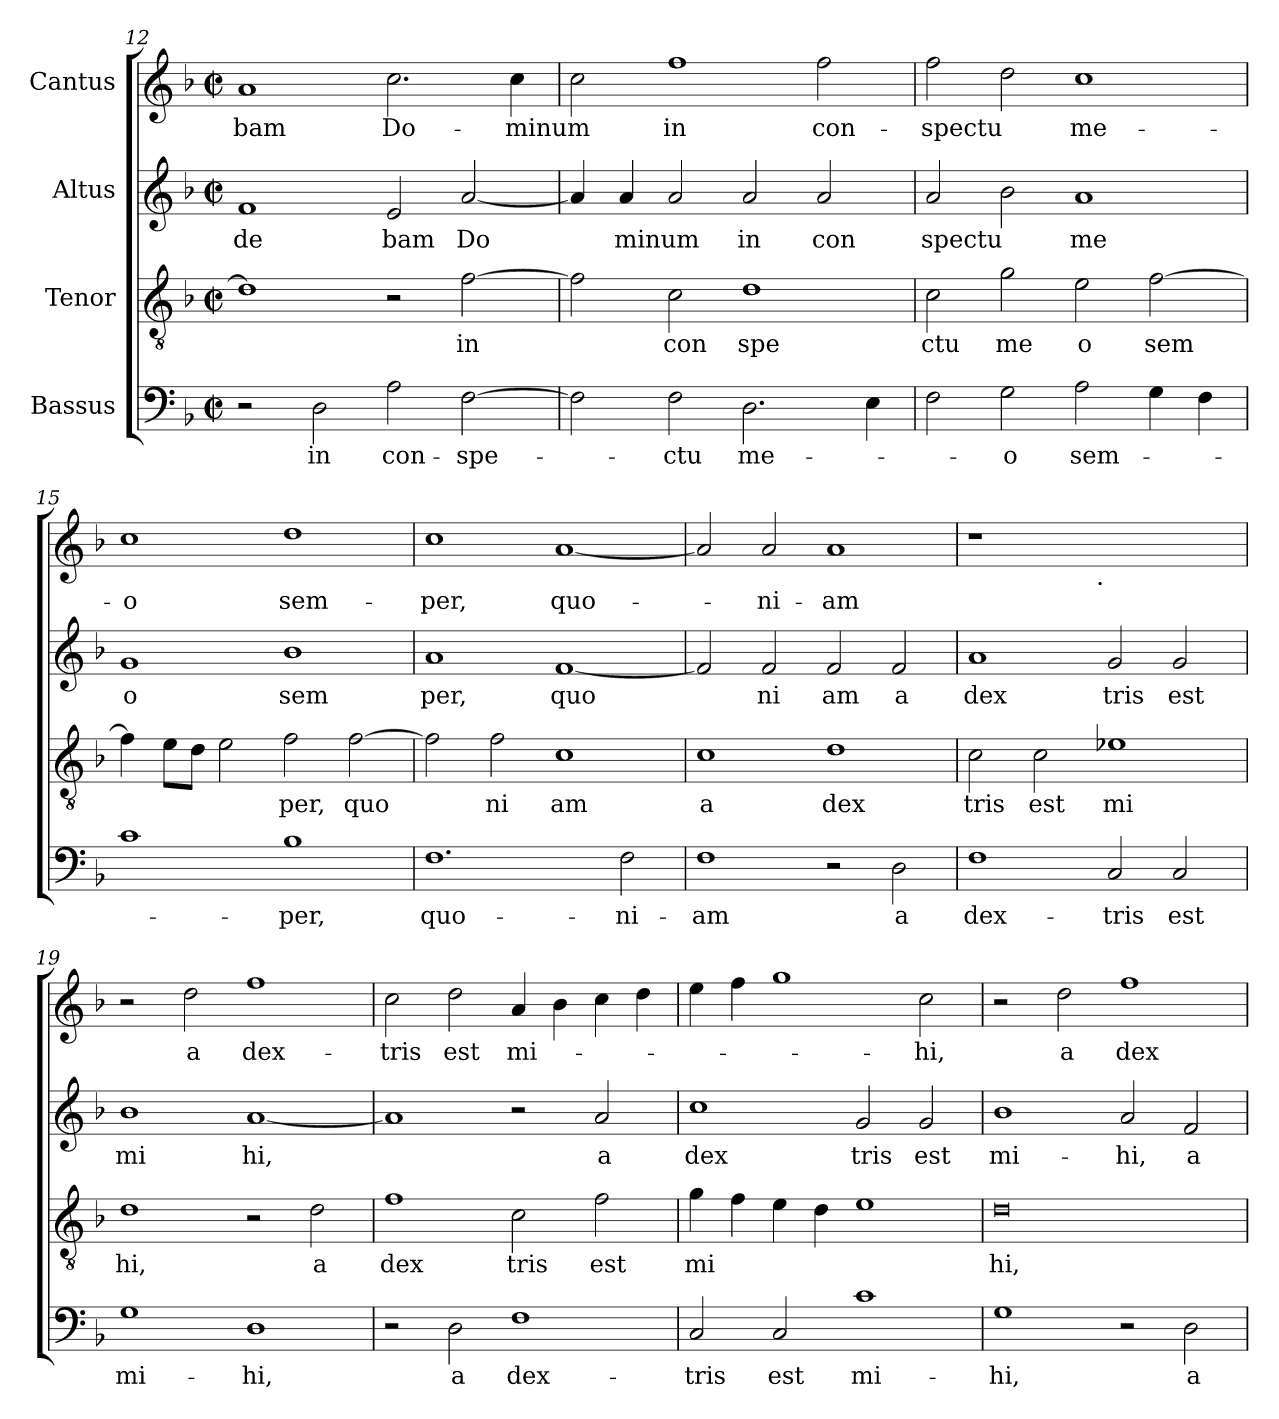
**kern	**text	**kern	**text	**kern	**text	**kern	**text
*part4	*part4	*part3	*part3	*part2	*part2	*part1	*part1
*staff4	*staff4	*staff3	*staff3	*staff2	*staff2	*staff1	*staff1
*I"Bassus	*	*I"Tenor	*	*I"Altus	*	*I"Cantus	*
*clefF4	*	*clefGv2	*	*clefG2	*	*clefG2	*
*k[b-]	*	*k[b-]	*	*k[b-]	*	*k[b-]	*
*F:	*	*F:	*	*F:	*	*F:	*
*M2/2	*	*M2/2	*	*M2/2	*	*M2/2	*
*met(c|)	*	*met(c|)	*	*met(c|)	*	*met(c|)	*
=12	=12	=12	=12	=12	=12	=12	=12
!	!	!	!	!	!LO:LY:b	!	!LO:LY:b
2r	.	1d]	.	1f	de	1a	-bam
!	!LO:LY:b	!	!	!	!	!	!
2D\	in	.	.	.	.	.	.
!	!LO:LY:b	!	!	!	!LO:LY:b	!	!LO:LY:b
2A\	con-	2r	.	2e/	bam	2.cc\	Do-
!	!LO:LY:b	!	!LO:LY:b	!	!LO:LY:b	!	!
[>2F\	-spe-	[>2f\	in	[<2a/	Do	.	.
!	!	!	!	!	!	!	!LO:LY:b
.	.	.	.	.	.	4cc\	-minum
=13	=13	=13	=13	=13	=13	=13	=13
2F\]	.	2f\]	.	4a/]	.	2cc\	.
!	!	!	!	!	!LO:LY:b	!	!
.	.	.	.	4a/	minum	.	.
!	!LO:LY:b	!	!LO:LY:b	!	!	!	!LO:LY:b
2F\	-ctu	2c\	con	2a/	.	1ff	in
!	!LO:LY:b	!	!LO:LY:b	!	!LO:LY:b	!	!
2.D\	me-	1d	spe	2a/	in	.	.
!	!	!	!	!	!LO:LY:b	!	!LO:LY:b
.	.	.	.	2a/	con	2ff\	con-
4E\	.	.	.	.	.	.	.
=14	=14	=14	=14	=14	=14	=14	=14
!	!	!	!LO:LY:b	!	!LO:LY:b	!	!LO:LY:b
2F\	.	2c\	ctu	2a/	spectu	2ff\	-spectu
!	!LO:LY:b	!	!LO:LY:b	!	!	!	!
2G\	-o	2g\	me	2b-\	.	2dd\	.
!	!LO:LY:b	!	!LO:LY:b	!	!LO:LY:b	!	!LO:LY:b
2A\	sem-	2e\	o	1a	me	1cc	me-
!	!	!	!LO:LY:b	!	!	!	!
4G\	.	[<2f\	sem	.	.	.	.
4F\	.	.	.	.	.	.	.
!!LO:LB:g=z
=15	=15	=15	=15	=15	=15	=15	=15
!	!	!	!	!	!LO:LY:b	!	!LO:LY:b
1c	.	4f\]	.	1g	o	1cc	-o
.	.	8e\L	.	.	.	.	.
.	.	8d\J	.	.	.	.	.
.	.	2e\	.	.	.	.	.
!	!LO:LY:b	!	!LO:LY:b	!	!LO:LY:b	!	!LO:LY:b
1B-	-per,	2f\	per,	1b-	sem	1dd	sem-
!	!	!	!LO:LY:b	!	!	!	!
.	.	[>2f\	quo	.	.	.	.
=16	=16	=16	=16	=16	=16	=16	=16
!	!LO:LY:b	!	!	!	!LO:LY:b	!	!LO:LY:b
1.F	quo-	2f\]	.	1a	per,	1cc	-per,
!	!	!	!LO:LY:b	!	!	!	!
.	.	2f\	ni	.	.	.	.
!	!	!	!LO:LY:b	!	!LO:LY:b	!	!LO:LY:b
.	.	1c	am	[<1f	quo	[<1a	quo-
!	!LO:LY:b	!	!	!	!	!	!
2F\	-ni-	.	.	.	.	.	.
=17	=17	=17	=17	=17	=17	=17	=17
!	!LO:LY:b	!	!LO:LY:b	!	!	!	!
1F	-am	1c	a	2f/]	.	2a/]	.
!	!	!	!	!	!LO:LY:b	!	!LO:LY:b
.	.	.	.	2f/	ni	2a/	-ni-
!	!	!	!LO:LY:b	!	!LO:LY:b	!	!LO:LY:b
2r	.	1d	dex	2f/	am	1a	-am
!	!LO:LY:b	!	!	!	!LO:LY:b	!	!
2D\	a	.	.	2f/	a	.	.
=18	=18	=18	=18	=18	=18	=18	=18
!	!LO:LY:b	!	!LO:LY:b	!	!LO:LY:b	!	!
*	*	*	*	*	*	*^	*
1F	dex-	2c\	tris	1a	dex	1r	2ryy	.
!	!	!	!LO:LY:b	!	!	!	!	!
.	.	2c\	est	.	.	.	4...ryy	.
!	!	!	!	!	!	!	!LO:TX:b:t=.	!
.	.	.	.	.	.	.	1ryy	.
!	!LO:LY:b	!	!LO:LY:b	!	!LO:LY:b	!	!	!
2C/	-tris	1e-X	mi	2g/	tris	1ryy	.	.
!	!LO:LY:b	!	!	!	!LO:LY:b	!	!	!
2C/	est	.	.	2g/	est	.	.	.
.	.	.	.	.	.	.	32ryy	.
=19	=19	=19	=19	=19	=19	=19	=19	=19
!	!LO:LY:b	!	!LO:LY:b	!	!LO:LY:b	!	!	!
*	*	*	*	*	*	*v	*v	*
1G	mi-	1d	hi,	1b-	mi	2r	.
!	!	!	!	!	!	!	!LO:LY:b
.	.	.	.	.	.	2dd\	a
!	!LO:LY:b	!	!	!	!LO:LY:b	!	!LO:LY:b
1D	-hi,	2r	.	[<1a	hi,	1ff	dex-
!	!	!	!LO:LY:b	!	!	!	!
.	.	2d\	a	.	.	.	.
=20	=20	=20	=20	=20	=20	=20	=20
!	!	!	!LO:LY:b	!	!	!	!LO:LY:b
2r	.	1f	dex	1a]	.	2cc\	-tris
!	!LO:LY:b	!	!	!	!	!	!LO:LY:b
2D\	a	.	.	.	.	2dd\	est
!	!LO:LY:b	!	!LO:LY:b	!	!	!	!LO:LY:b
1F	dex-	2c\	tris	2r	.	4a/	mi-
.	.	.	.	.	.	4b-\	.
!	!	!	!LO:LY:b	!	!LO:LY:b	!	!
.	.	2f\	est	2a/	a	4cc\	.
.	.	.	.	.	.	4dd\	.
=21	=21	=21	=21	=21	=21	=21	=21
!	!LO:LY:b	!	!LO:LY:b	!	!LO:LY:b	!	!
2C/	-tris	4g\	mi	1cc	dex	4ee\	.
.	.	4f\	.	.	.	4ff\	.
!	!LO:LY:b	!	!	!	!	!	!
2C/	est	4e\	.	.	.	1gg	.
.	.	4d\	.	.	.	.	.
!	!LO:LY:b	!	!	!	!LO:LY:b	!	!
1c	mi-	1e	.	2g/	tris	.	.
!	!	!	!	!	!LO:LY:b	!	!LO:LY:b
.	.	.	.	2g/	est	2cc\	-hi,
!!LO:PB:g=z
=22	=22	=22	=22	=22	=22	=22	=22
!	!LO:LY:b	!	!LO:LY:b	!	!LO:LY:b	!	!
1G	-hi,	0d	hi,	1b-	mi-	2r	.
!	!	!	!	!	!	!	!LO:LY:b
.	.	.	.	.	.	2dd\	a
!	!	!	!	!	!LO:LY:b	!	!LO:LY:b
2r	.	.	.	2a/	-hi,	1ff	dex
!	!LO:LY:b	!	!	!	!LO:LY:b	!	!
2D\	a	.	.	2f/	a	.	.
=	=	=	=	=	=	=	=
*-	*-	*-	*-	*-	*-	*-	*-
